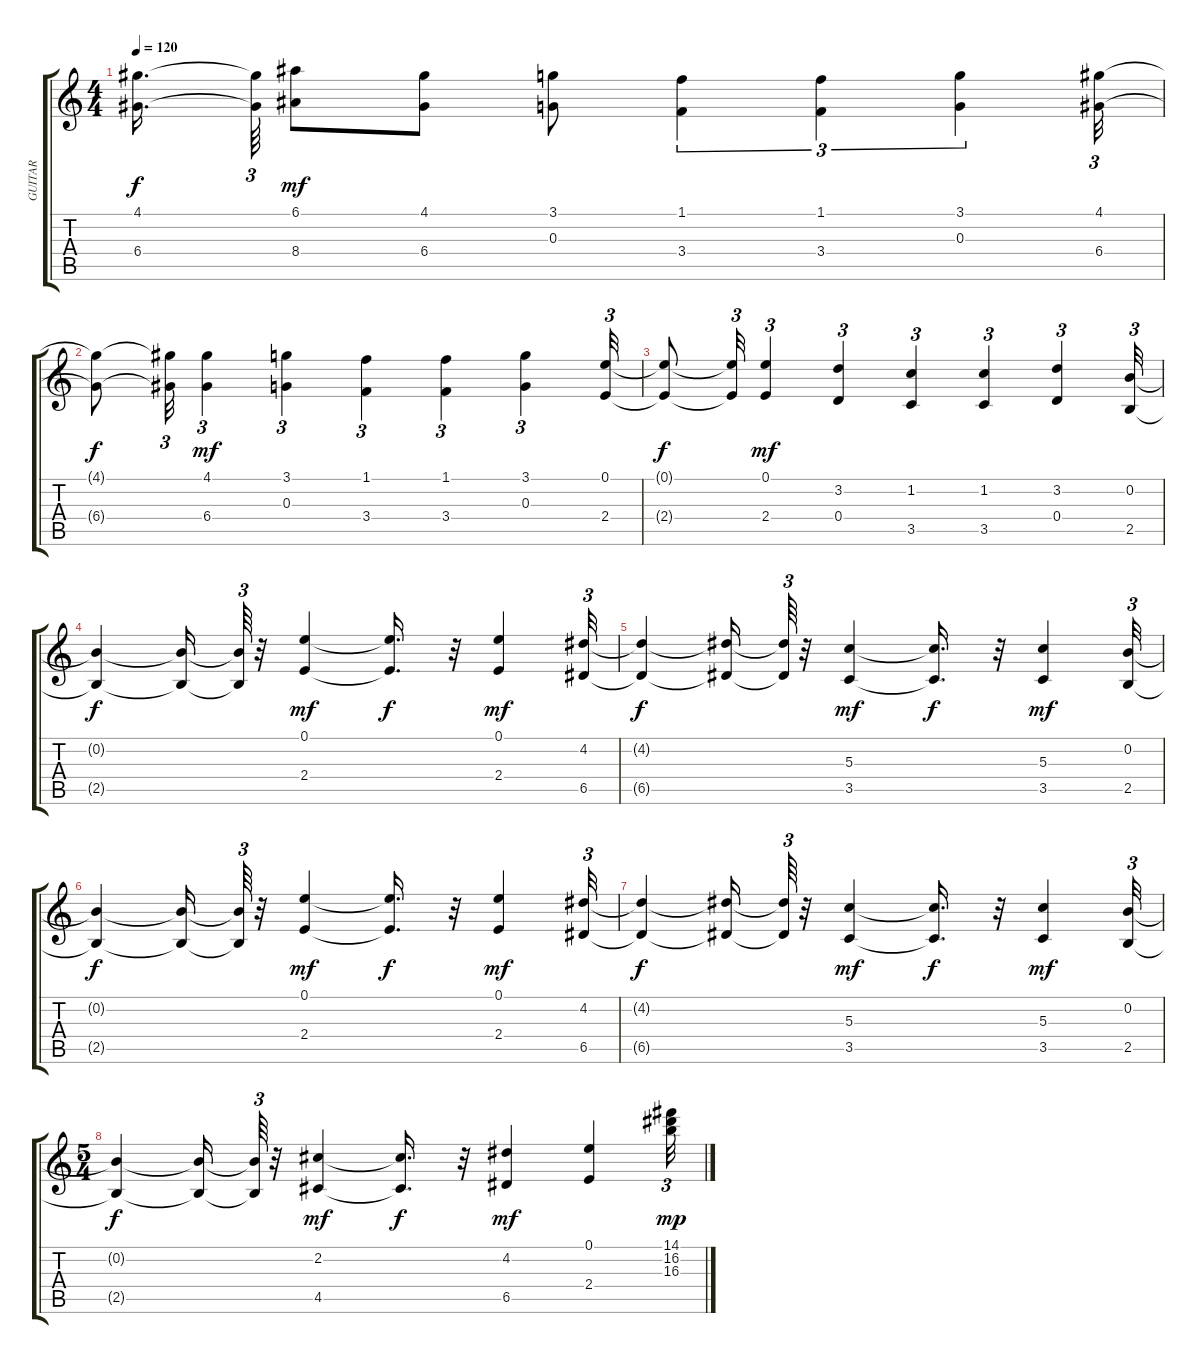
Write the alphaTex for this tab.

\track ("GUITAR" "GUITAR") {instrument overdrivenguitar}
\staff {score tabs}
\tuning (E4 B3 G3 D3 A2 E2) {hide}
\ts (4 4)
\tempo 120
\clef g2
\ks c
(4.1{t} 6.4{t}).16{d dy f beam splitsecondary} (4.1{t} 6.4{t}).64{tu (3 2)} (6.1 8.4).8{dy mf} (4.1 6.4).8 (3.1 0.3).8 (1.1 3.4).4{tu (3 2)} (1.1 3.4).4{tu (3 2)} (3.1 0.3).4{tu (3 2)} (4.1 6.4).32{tu (3 2)} |
(4.1{t} 6.4{t}).8{dy f} (4.1{t} 6.4{t}).32{tu (3 2)} (4.1 6.4).4{tu (3 2) dy mf} (3.1 0.3).4{tu (3 2)} (1.1 3.4).4{tu (3 2)} (1.1 3.4).4{tu (3 2)} (3.1 0.3).4{tu (3 2)} (0.1 2.4).32{tu (3 2)} |
(0.1{t} 2.4{t}).8{dy f} (0.1{t} 2.4{t}).32{tu (3 2)} (0.1 2.4).4{tu (3 2) dy mf} (3.2 0.4).4{tu (3 2)} (1.2 3.5).4{tu (3 2)} (1.2 3.5).4{tu (3 2)} (3.2 0.4).4{tu (3 2)} (0.2 2.5).32{tu (3 2)} |
(0.2{t} 2.5{t}).4{dy f} (0.2{t} 2.5{t}).16 (0.2{t} 2.5{t}).64{tu (3 2)} r.32 (0.1 2.4).4{dy mf} (0.1{t} 2.4{t}).16{d dy f} r.32 (0.1 2.4).4{dy mf} (4.2 6.5).32{tu (3 2)} |
(4.2{t} 6.5{t}).4{dy f} (4.2{t} 6.5{t}).16 (4.2{t} 6.5{t}).64{tu (3 2)} r.32 (5.3 3.5).4{dy mf} (5.3{t} 3.5{t}).16{d dy f} r.32 (5.3 3.5).4{dy mf} (0.2 2.5).32{tu (3 2)} |
(0.2{t} 2.5{t}).4{dy f} (0.2{t} 2.5{t}).16 (0.2{t} 2.5{t}).64{tu (3 2)} r.32 (0.1 2.4).4{dy mf} (0.1{t} 2.4{t}).16{d dy f} r.32 (0.1 2.4).4{dy mf} (4.2 6.5).32{tu (3 2)} |
(4.2{t} 6.5{t}).4{dy f} (4.2{t} 6.5{t}).16 (4.2{t} 6.5{t}).64{tu (3 2)} r.32 (5.3 3.5).4{dy mf} (5.3{t} 3.5{t}).16{d dy f} r.32 (5.3 3.5).4{dy mf} (0.2 2.5).32{tu (3 2)} |
\ts (5 4)
(0.2{t} 2.5{t}).4{dy f} (0.2{t} 2.5{t}).16 (0.2{t} 2.5{t}).64{tu (3 2)} r.32 (2.2 4.5).4{dy mf} (2.2{t} 4.5{t}).16{d dy f} r.32 (4.2 6.5).4{dy mf} (0.1 2.4).4 (14.1 16.2 16.3).32{tu (3 2) dy mp balance 4}
